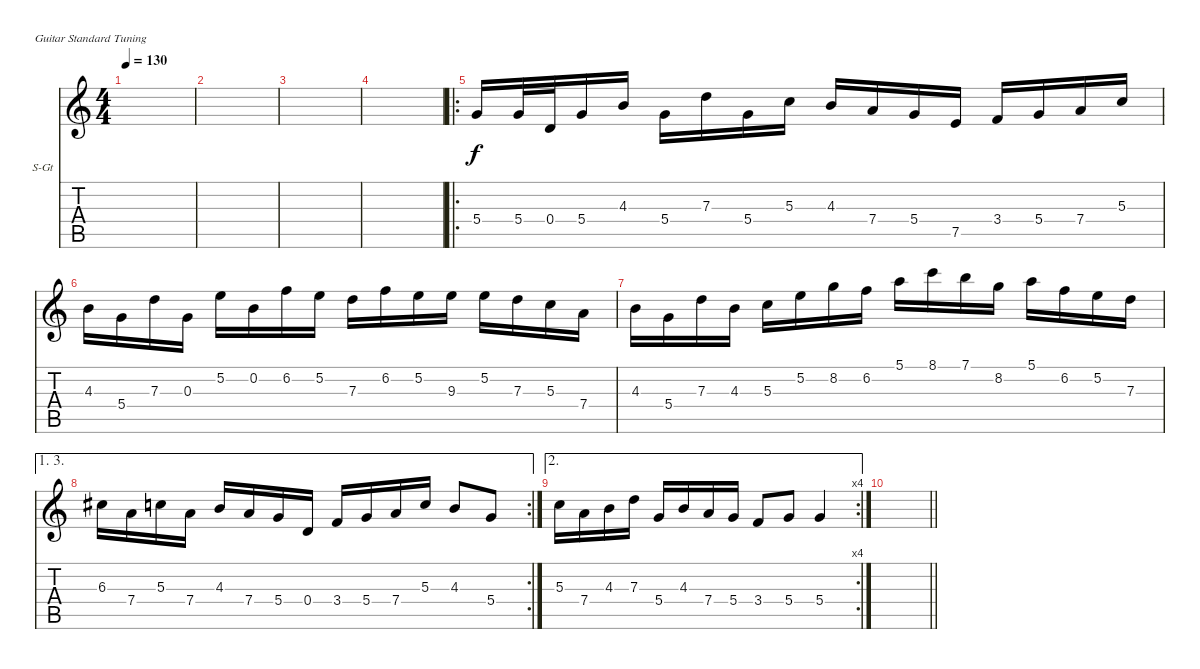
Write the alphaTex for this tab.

\defaultSystemsLayout 4
\bracketExtendMode nobrackets
\firstSystemTrackNameOrientation horizontal
\otherSystemsTrackNameOrientation horizontal
\track ("Steel Guitar" "S-Gt") {instrument acousticguitarsteel}
\staff {score tabs}
\tuning (E4 B3 G3 D3 A2 E2)
\ts (4 4)
\tempo 130
\clef g2
\ks c
|
|
|
|
\ro
5.4.16 5.4.32 0.4.32 5.4.16 4.3.16 5.4.16 7.3.16 5.4.16 5.3.16 4.3.16 7.4.16 5.4.16 7.5.16 3.4.16 5.4.16 7.4.16 5.3.16 |
4.3.16 5.4.16 7.3.16 0.3.16 5.2.16 0.2.16 6.2.16 5.2.16 7.3.16 6.2.16 5.2.16 9.3.16 5.2.16 7.3.16 5.3.16 7.4.16 |
4.3.16 5.4.16 7.3.16 4.3.16 5.3.16 5.2.16 8.2.16 6.2.16 5.1.16 8.1.16 7.1.16 8.2.16 5.1.16 6.2.16 5.2.16 7.3.16 |
\ae (1 3)
\rc 2
6.3{acc #}.16 7.4.16 5.3.16 7.4.16 4.3.16 7.4.16 5.4.16 0.4.16 3.4.16 5.4.16 7.4.16 5.3.16 4.3.8 5.4.8 |
\ae 2
\rc 4
5.3.16 7.4.16 4.3.16 7.3.16 5.4.16 4.3.16 7.4.16 5.4.16 3.4.8 5.4.8 5.4.4 |
\barLineRight lightlight
